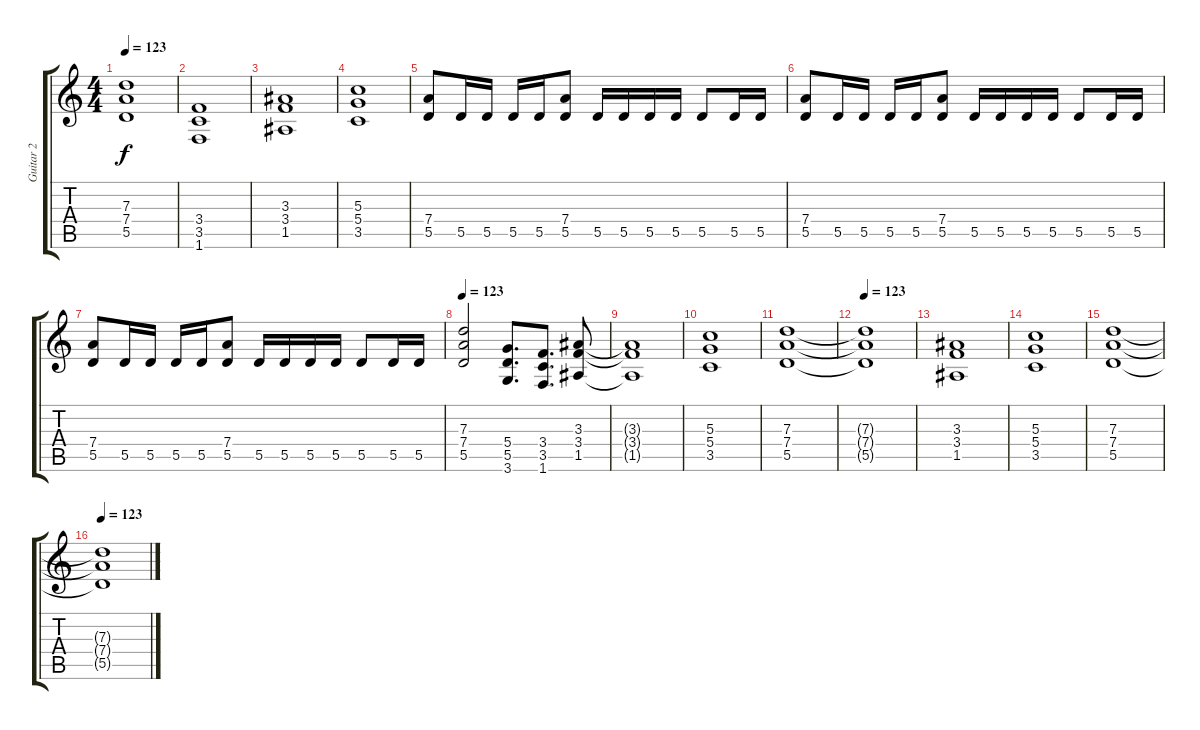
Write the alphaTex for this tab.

\track ("Guitar 2" "Guitar 2") {instrument distortionguitar}
\staff {score tabs}
\tuning (E4 B3 G3 D3 A2 E2) {hide}
\ts (4 4)
\tempo 123
\clef g2
\ks c
(7.3 7.4 5.5).1{dy f} |
(3.4 3.5 1.6).1 |
(3.3 3.4 1.5).1 |
(5.3 5.4 3.5).1 |
(7.4 5.5).8 5.5.16 5.5.16 5.5.16 5.5.16 (7.4 5.5).8 5.5.16 5.5.16 5.5.16 5.5.16 5.5.8 5.5.16 5.5.16 |
(7.4 5.5).8 5.5.16 5.5.16 5.5.16 5.5.16 (7.4 5.5).8 5.5.16 5.5.16 5.5.16 5.5.16 5.5.8 5.5.16 5.5.16 |
(7.4 5.5).8 5.5.16 5.5.16 5.5.16 5.5.16 (7.4 5.5).8 5.5.16 5.5.16 5.5.16 5.5.16 5.5.8 5.5.16 5.5.16 |
\tempo 123
(7.3 7.4 5.5).2 (5.4 5.5 3.6).8{d} (3.4 3.5 1.6).8{d} (3.3 3.4 1.5).8 |
(3.3{t} 3.4{t} 1.5{t}).1 |
(5.3 5.4 3.5).1 |
(7.3 7.4 5.5).1 |
\tempo 123
(7.3{t} 7.4{t} 5.5{t}).1 |
(3.3 3.4 1.5).1 |
(5.3 5.4 3.5).1 |
(7.3 7.4 5.5).1 |
\tempo 123
(7.3{t} 7.4{t} 5.5{t}).1
